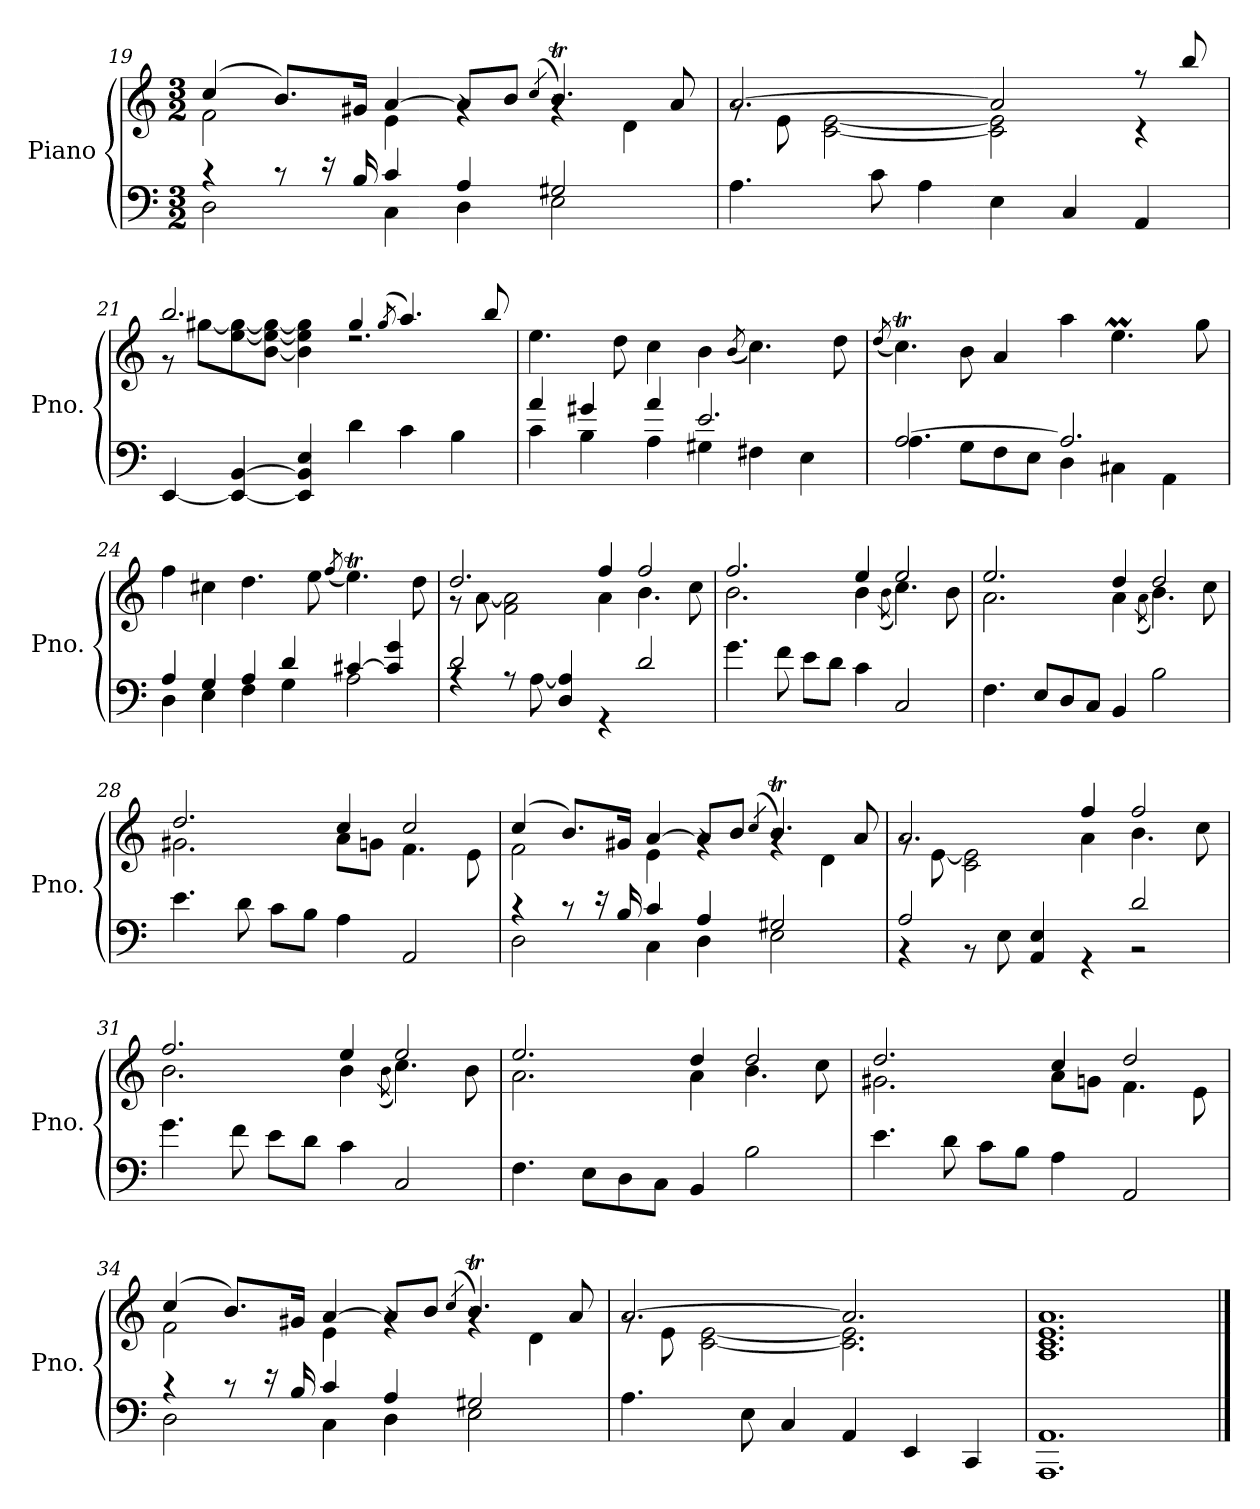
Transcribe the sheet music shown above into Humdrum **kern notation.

**kern	**kern
*part1	*part1
*staff2	*staff1
*I"Piano	*
*I'Pno.	*
*clefF4	*clefG2
*k[]	*k[]
*M3/2	*M3/2
=19	=19
*^	*^
4r	2D\	(>4cc/	2f\
8r	.	8.b/L)	.
16r	.	.	.
16B/	.	16g#X/Jk	.
4c/	4C\	[4a/	4e\
4A/	4D\	8a/L]	4rg
.	.	8b/J	.
.	.	(<4qcc/	.
2G#X/	2E\	4.bt/)	4rg
.	.	.	4d\
.	.	8a/	.
*v	*v	*	*
=20	=20	=20
4.A\	[2.a/	8rg
.	.	8e\
.	.	[2c\ [2e\
8c\	.	.
4A\	.	.
4E\	2a/]	2c\] 2e\]
4C/	.	.
4AA/	8r	4r
.	8bb/	.
!!LO:LB:g=z	!!
=21	=21	=21
[4EE/	2.bb/	8r
.	.	[8gg#X\L
4EE/_ [4BB/	.	[8ee\ 8gg#\_
.	.	[8b\ 8ee\_ 8gg#\_J
4EE/] 4BB/] 4E/	.	4b\] 4ee\] 4gg#\]
4d\	4gg#/	2.rdd
.	(<8qgg#/	.
4c\	4.aa/)	.
4B\	.	.
.	8bb/	.
*	*v	*v
=22	=22
*^	*
4a/	4c\	4.ee\
4g#X/	4B\	.
.	.	8dd\
4a/	4A\	4cc\
2.e/	4G#X\	4b\
.	.	(<8qb/
.	4F#X\	4.cc\)
.	4E\	.
.	.	8dd\
=23	=23	=23
.	.	(<8qdd/
[2.A/	4.A\	4.ccT\)
.	8G\L	8b\
.	8F\	4a/
.	8E\J	.
2.A/]	4D\	4aa\
.	4C#X\	4.eem\
.	4AA\	.
.	.	8gg\
!!LO:LB:g=z
=24	=24	=24
4A/	4D\	4ff\
4G/	4E\	4cc#X\
4A/	4F\	4.dd\
4d/	4G\	.
.	.	8ee\
.	.	(<8qff/
[4c#X/	2A\	4.eet\)
4c#/] 4g/	.	.
.	.	8dd\
=25	=25	=25
*	*	*^
2d/	4rA	2.dd/	8r
.	.	.	[8a\
.	8rA	.	2f\ 2a\]
.	[8A\	.	.
4D/ 4A/]	1ryy	.	.
4rGG	.	4ff/	4a\
2d/	.	2ff/	4.b\
.	.	.	8cc\
*v	*v	*	*
=26	=26	=26
4.g\	2.ff/	2.b\
8f\	.	.
8e\L	.	.
8d\J	.	.
4c\	4ee/	4b\
.	.	(<8qb\
2C/	2ee/	4.cc\)
.	.	8b\
!!LO:LB:g=z	!!
=27	=27	=27
4.F\	2.ee/	2.a\
8E/L	.	.
8D/	.	.
8C/J	.	.
4BB/	4dd/	4a\
.	.	(<8qa\
2B\	2dd/	4.b\)
.	.	8cc\
=28	=28	=28
4.e\	2.dd/	2.g#X\
8d\	.	.
8c\L	.	.
8B\J	.	.
4A\	4cc/	8a\L
.	.	8gn\J
2AA/	2cc/	4.f\
.	.	8e\
=29	=29	=29
*^	*	*
4r	2D\	(>4cc/	2f\
8r	.	8.b/L)	.
16r	.	.	.
16B/	.	16g#X/Jk	.
4c/	4C\	[4a/	4e\
4A/	4D\	8a/L]	4rg
.	.	8b/J	.
.	.	(<4qcc/	.
2G#X/	2E\	4.bt/)	4rg
.	.	.	4d\
.	.	8a/	.
!!LO:LB:g=z	!!
=30	=30	=30	=30
2A/	4r	2.a/	8rg
.	.	.	[8e\
.	8r	.	2c\ 2e\]
.	8E\	.	.
4AA/ 4E/	2ryy	.	.
4rGG	.	4ff/	4a\
2d/	2r	2ff/	4.b\
.	.	.	8cc\
*v	*v	*	*
=31	=31	=31
4.g\	2.ff/	2.b\
8f\	.	.
8e\L	.	.
8d\J	.	.
4c\	4ee/	4b\
.	.	(<8qb\
2C/	2ee/	4.cc\)
.	.	8b\
=32	=32	=32
4.F\	2.ee/	2.a\
8E\L	.	.
8D\	.	.
8C\J	.	.
4BB/	4dd/	4a\
2B\	2dd/	4.b\
.	.	8cc\
!!LO:LB:g=z	!!
=33	=33	=33
4.e\	2.dd/	2.g#X\
8d\	.	.
8c\L	.	.
8B\J	.	.
4A\	4cc/	8a\L
.	.	8gn\J
2AA/	2dd/	4.f\
.	.	8e\
=34	=34	=34
*^	*	*
4r	2D\	(>4cc/	2f\
8r	.	8.b/L)	.
16r	.	.	.
16B/	.	16g#X/Jk	.
4c/	4C\	[4a/	4e\
4A/	4D\	8a/L]	4rg
.	.	8b/J	.
.	.	(<4qcc/	.
2G#X/	2E\	4.bt/)	4rg
.	.	.	4d\
.	.	8a/	.
*v	*v	*	*
=35	=35	=35
4.A\	[2.a/	8rg
.	.	8e\
.	.	[2c\ [2e\
8E\	.	.
4C/	.	.
4AA/	2.a/]	2.c\] 2.e\]
4EE/	.	.
4CC/	.	.
*	*v	*v
=36	=36
1.AAA 1.AA	1.A 1.c 1.e 1.a
==	==
*-	*-
